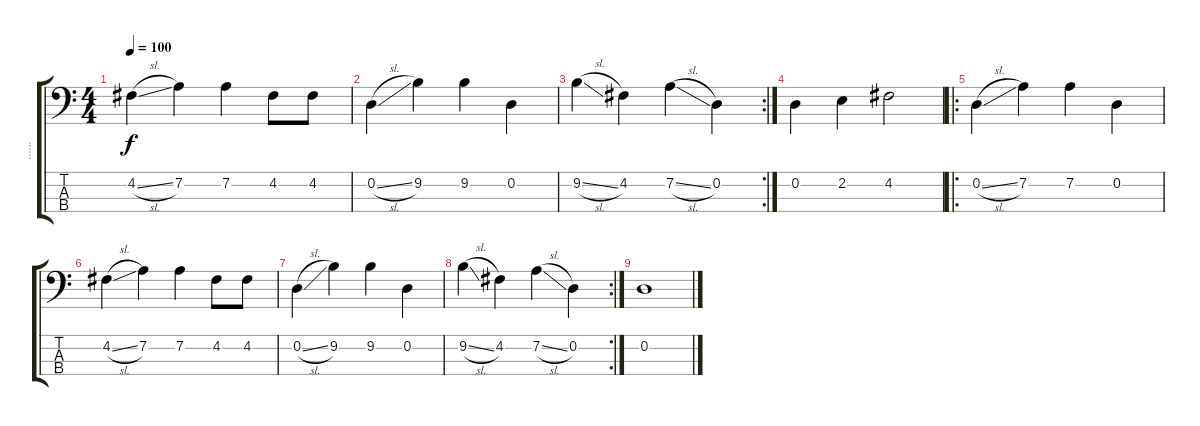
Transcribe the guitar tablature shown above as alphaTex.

\track ("......" "......") {instrument slapbass1}
\staff {score tabs}
\tuning (G2 D2 A1 E1) {hide}
\ts (4 4)
\tempo 100
\clef f4
\ks c
4.2{sl}.4{dy f} 7.2.4 7.2.4 4.2.8 4.2.8 |
0.2{sl}.4 9.2.4 9.2.4 0.2.4 |
\rc 2
9.2{sl}.4 4.2.4 7.2{sl}.4 0.2.4 |
0.2.4 2.2.4 4.2.2 |
\ro
0.2{sl}.4 7.2.4 7.2.4 0.2.4 |
4.2{sl}.4 7.2.4 7.2.4 4.2.8 4.2.8 |
0.2{sl}.4 9.2.4 9.2.4 0.2.4 |
\rc 2
9.2{sl}.4 4.2.4 7.2{sl}.4 0.2.4 |
0.2.1
